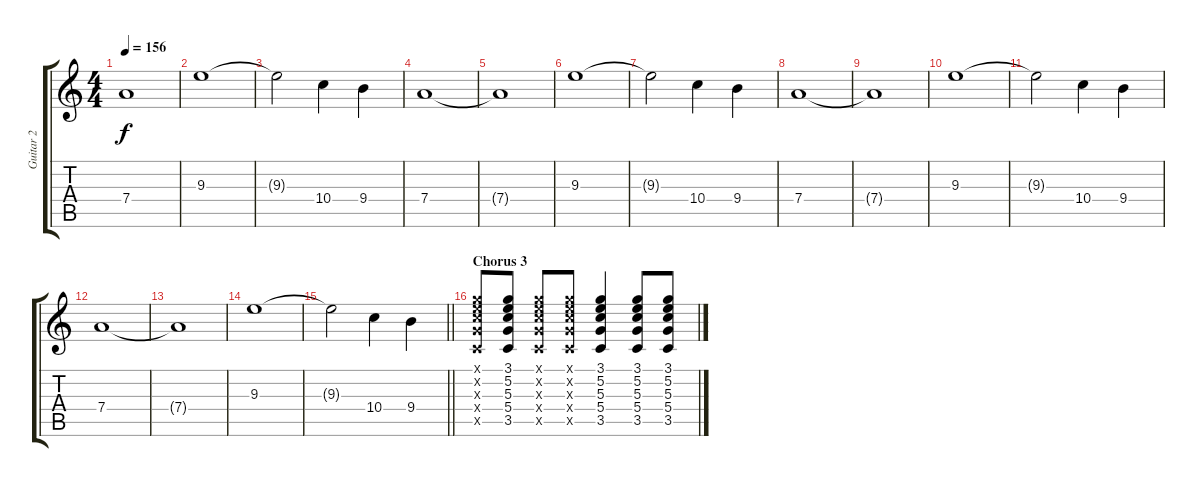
\track ("Guitar 2" "Guitar 2") {instrument overdrivenguitar}
\staff {score tabs}
\tuning (E4 B3 G3 D3 A2 E2) {hide}
\ts (4 4)
\tempo 156
\clef g2
\ks c
7.4{t}.1{dy f} |
9.3.1 |
9.3{t}.2 10.4.4 9.4.4 |
7.4.1 |
7.4{t}.1 |
9.3.1 |
9.3{t}.2 10.4.4 9.4.4 |
7.4.1 |
7.4{t}.1 |
9.3.1 |
9.3{t}.2 10.4.4 9.4.4 |
7.4.1 |
7.4{t}.1 |
9.3.1 |
\barLineRight lightlight
9.3{t}.2 10.4.4 9.4.4 |
\section ("" "Chorus 3")
(3.1{x} 5.2{x} 5.3{x} 5.4{x} 3.5{x}).8 (3.1 5.2 5.3 5.4 3.5).8 (3.1{x} 5.2{x} 5.3{x} 5.4{x} 3.5{x}).8 (3.1{x} 5.2{x} 5.3{x} 5.4{x} 3.5{x}).8 (3.1 5.2 5.3 5.4 3.5).4 (3.1 5.2 5.3 5.4 3.5).8 (3.1 5.2 5.3 5.4 3.5).8
